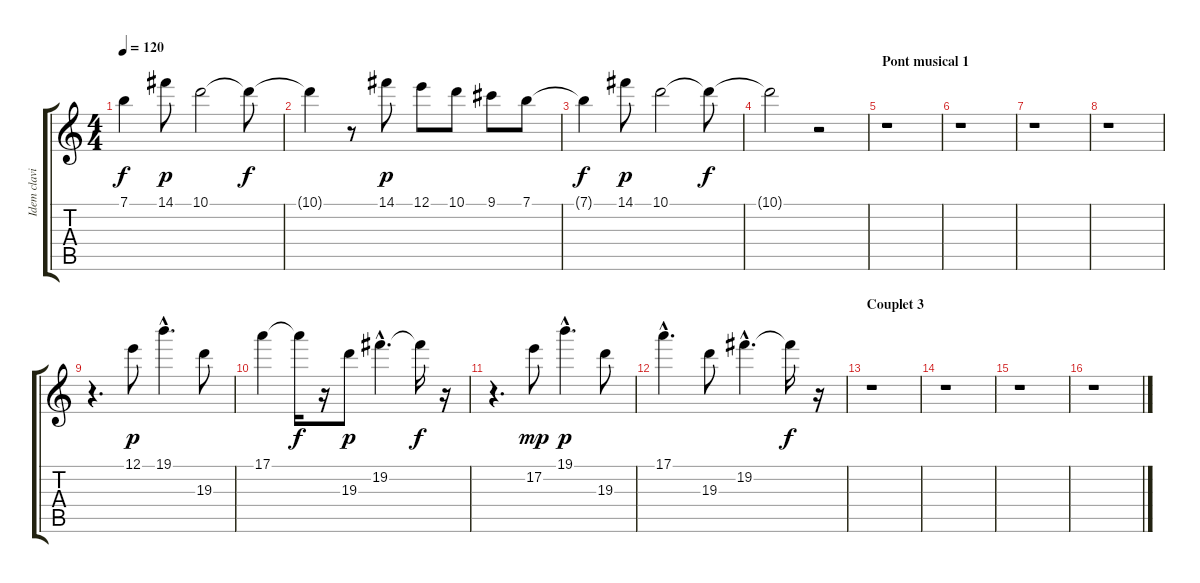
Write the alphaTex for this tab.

\track ("Idem clavier" "Idem clavi") {instrument electricguitarmuted}
\staff {score tabs}
\tuning (E4 B3 G3 D3 A2 E2) {hide}
\ts (4 4)
\tempo 120
\clef g2
\ks c
7.1{t}.4{dy f} 14.1.8{dy p} 10.1.2 10.1{t}.8{dy f} |
10.1{t}.4 r.8 14.1.8{dy p} 12.1.8 10.1.8 9.1.8 7.1.8 |
7.1{t}.4{dy f} 14.1.8{dy p} 10.1.2 10.1{t}.8{dy f} |
10.1{t}.2 r.2 |
\section ("" "Pont musical 1")
r.1 |
r.1 |
r.1 |
r.1 |
r.4{d} 12.1.8{dy p} 19.1{hac}.4{d} 19.3.8 |
17.1.4 17.1{t}.16{dy f} r.16 19.3.8{dy p} 19.2{hac}.4{d} 19.2{t}.16{dy f} r.16 |
r.4{d} 17.2.8{dy mp} 19.1{hac}.4{d dy p} 19.3.8 |
17.1{hac}.4{d} 19.3.8 19.2{hac}.4{d} 19.2{t}.16{dy f} r.16 |
\section ("" "Couplet 3")
r.1 |
r.1 |
r.1 |
r.1
